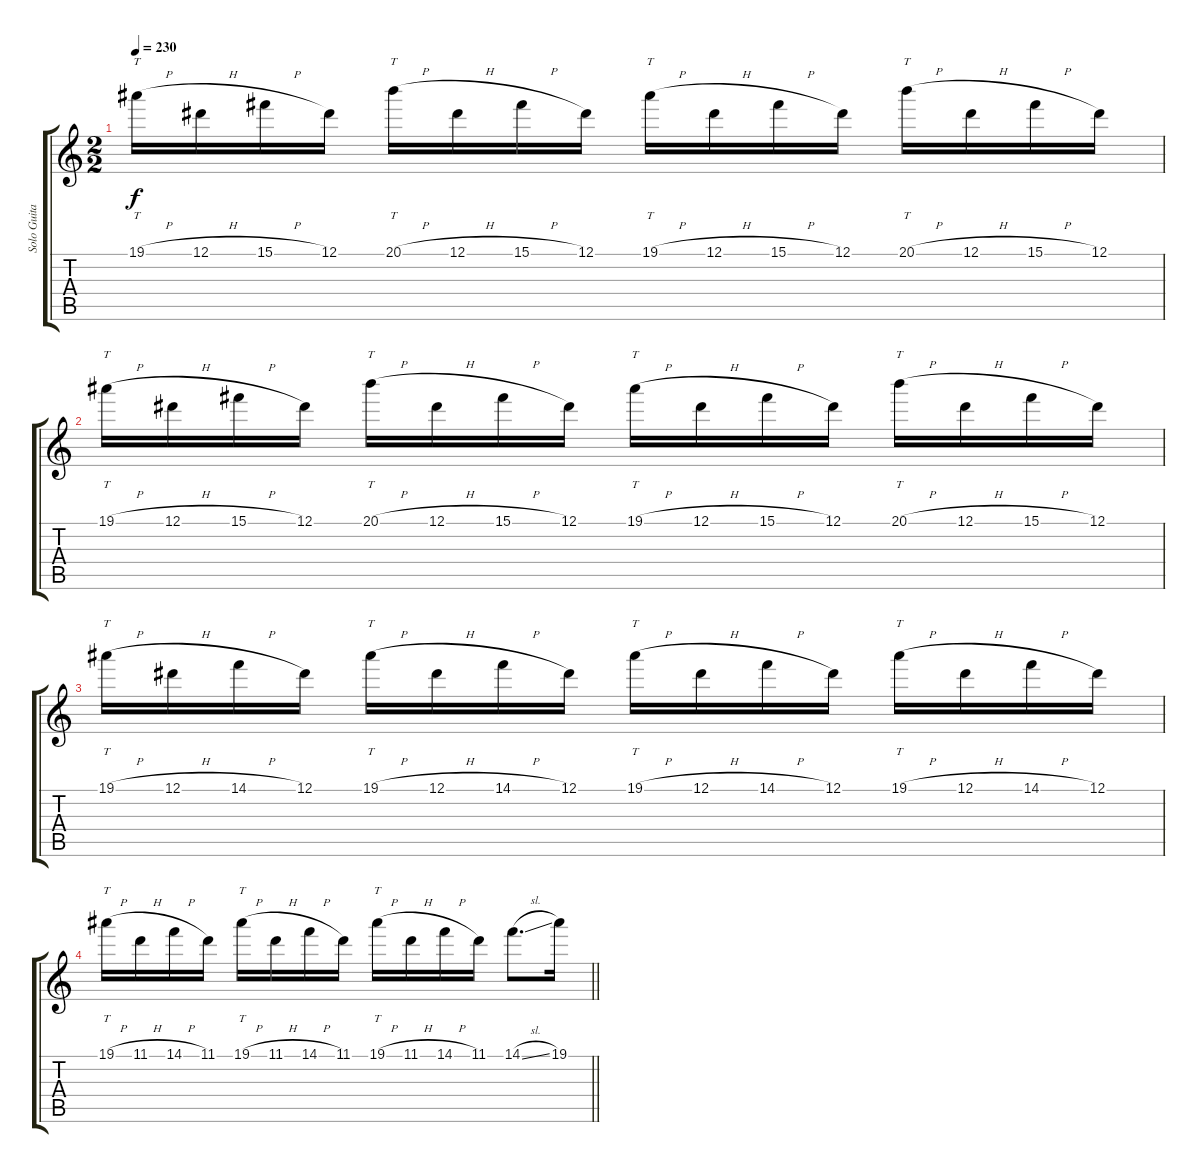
\track ("Solo Guitar (Malmsteen)" "Solo Guita") {instrument distortionguitar}
\staff {score tabs}
\tuning (Eb4 Bb3 Gb3 Db3 Ab2 Eb2) {hide}
\ts (2 2)
\tempo 230
\clef g2
\ks c
19.1{h}.16{tt dy f} 12.1{h}.16 15.1{h}.16 12.1.16 20.1{h}.16{tt} 12.1{h}.16 15.1{h}.16 12.1.16 19.1{h}.16{tt} 12.1{h}.16 15.1{h}.16 12.1.16 20.1{h}.16{tt} 12.1{h}.16 15.1{h}.16 12.1.16 |
19.1{h}.16{tt} 12.1{h}.16 15.1{h}.16 12.1.16 20.1{h}.16{tt} 12.1{h}.16 15.1{h}.16 12.1.16 19.1{h}.16{tt} 12.1{h}.16 15.1{h}.16 12.1.16 20.1{h}.16{tt} 12.1{h}.16 15.1{h}.16 12.1.16 |
19.1{h}.16{tt} 12.1{h}.16 14.1{h}.16 12.1.16 19.1{h}.16{tt} 12.1{h}.16 14.1{h}.16 12.1.16 19.1{h}.16{tt} 12.1{h}.16 14.1{h}.16 12.1.16 19.1{h}.16{tt} 12.1{h}.16 14.1{h}.16 12.1.16 |
\barLineRight lightlight
19.1{h}.16{tt} 11.1{h}.16 14.1{h}.16 11.1.16 19.1{h}.16{tt} 11.1{h}.16 14.1{h}.16 11.1.16 19.1{h}.16{tt} 11.1{h}.16 14.1{h}.16 11.1.16 14.1{sl}.8{d} 19.1.16
